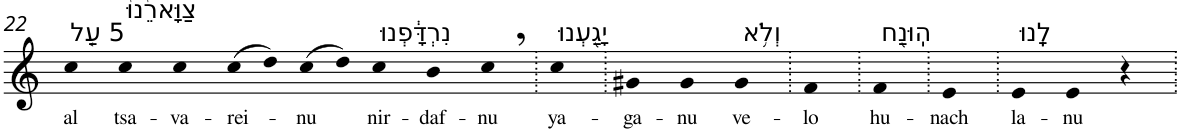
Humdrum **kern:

**kern	**text
*part1	*part1
*staff1	*staff1
*I"Piano	*
*I'Pno	*
!!LO:PB:g=z
*clefG2	*
*k[]	*
=22	=22
!LO:TX:a:t=5 עַ֤ל	!
!	!LO:LY:b
4cc	al
!LO:TX:a:t=צַוָּארֵ֙נוּ֙	!
!	!LO:LY:b
4cc	tsa-
!	!LO:LY:b
4cc	-va-
!	!LO:LY:b
(8cc	-rei-
8dd)	.
!	!LO:LY:b
(8cc	-nu
8dd)	.
!LO:TX:a:t=נִרְדָּ֔פְנוּ	!
!	!LO:LY:b
4cc	nir-
!	!LO:LY:b
4b	-daf-
!	!LO:LY:b
4cc,	-nu
=23.	=23.
!LO:TX:a:t=יָגַ֖עְנוּ	!
!	!LO:LY:b
4cc	ya-
=24.	=24.
!	!LO:LY:b
4g#X	-ga-
!	!LO:LY:b
4g#	-nu
!LO:TX:a:t=וְלֹ֥א	!
!	!LO:LY:b
4g#	ve-
=25.	=25.
!	!LO:LY:b
4f	-lo
=26.	=26.
!LO:TX:a:t=הֽוּנַ֖ח	!
!	!LO:LY:b
4f	hu-
=27.	=27.
!	!LO:LY:b
4e	-nach
=28.	=28.
!LO:TX:a:t=לָֽנוּ	!
!	!LO:LY:b
4e	la-
!	!LO:LY:b
4e	-nu
4r	.
=.	=.
*-	*-
